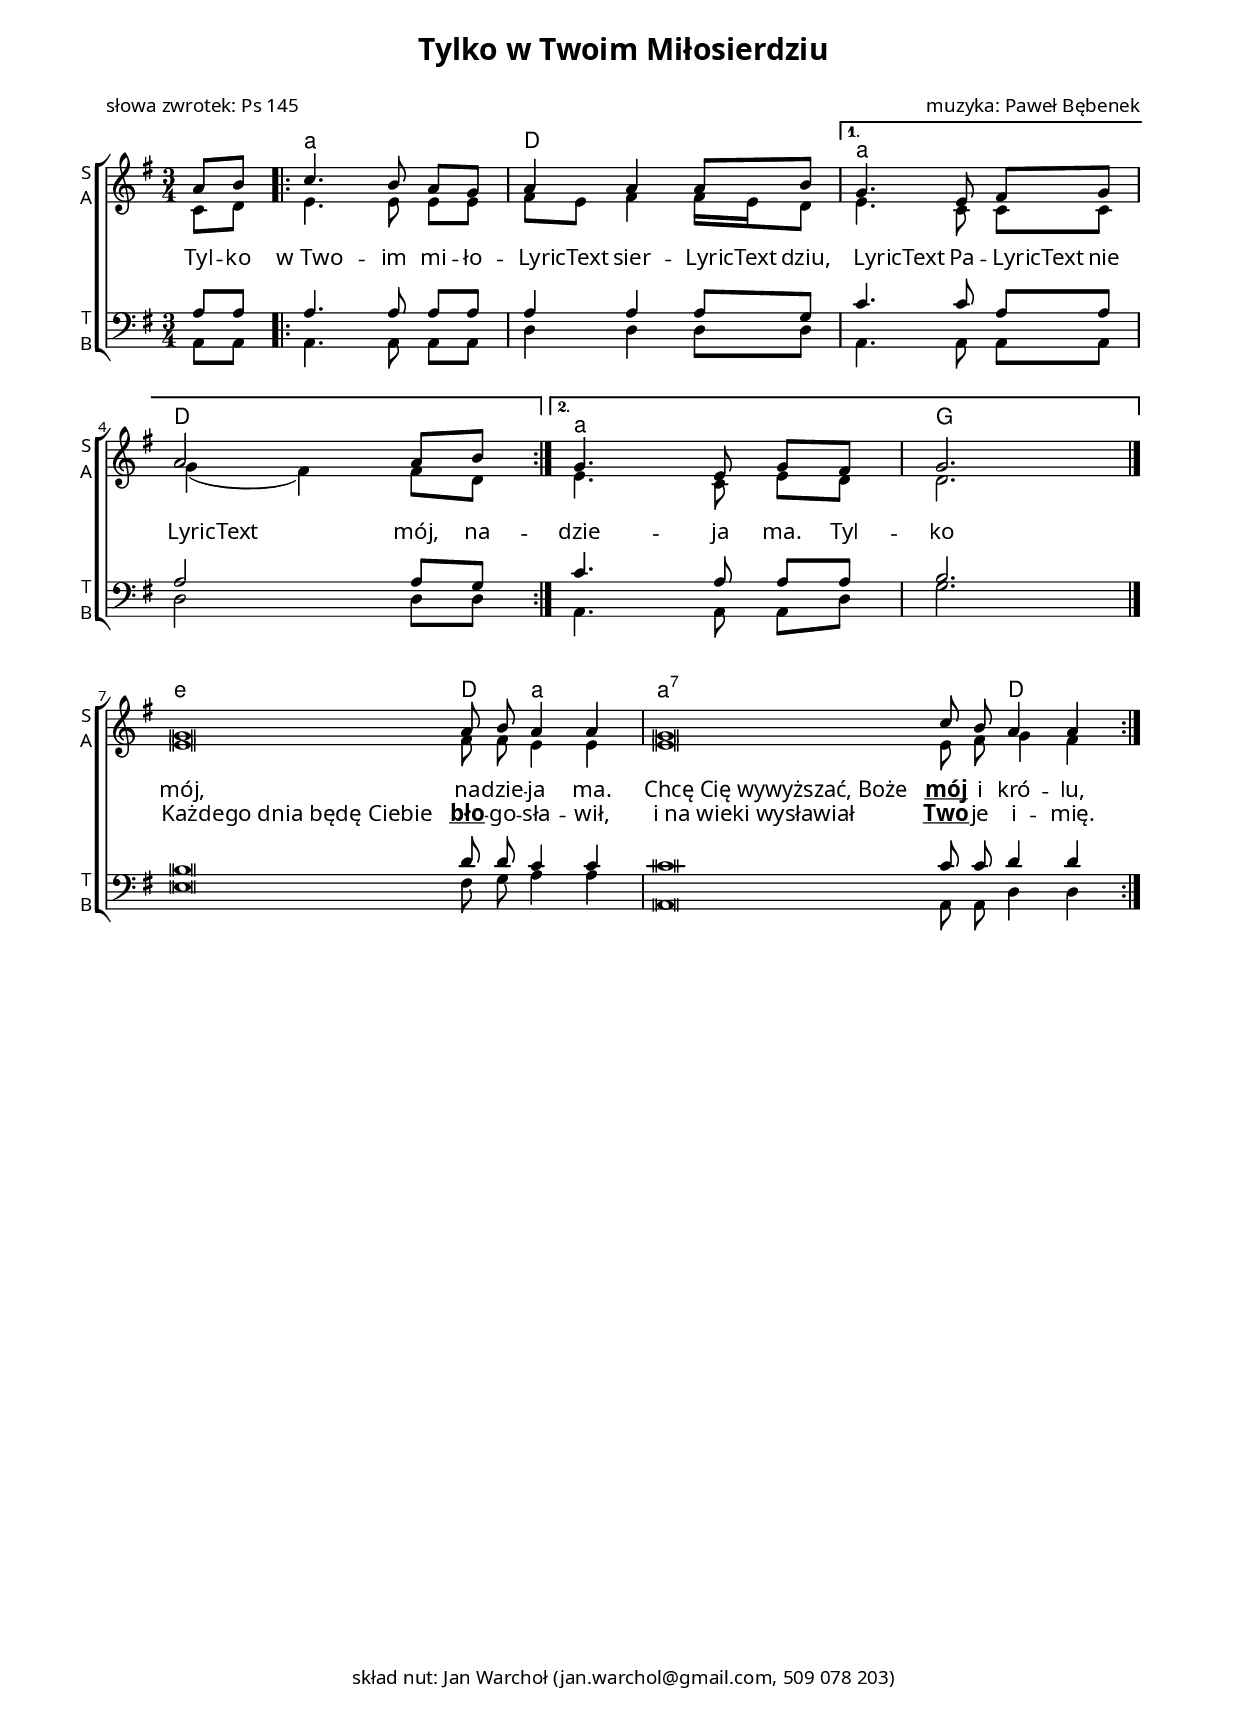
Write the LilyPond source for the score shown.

\version "2.17.16"
#(set-global-staff-size 16.5)

\header	{
  title = \markup \column { "Tylko w Twoim Miłosierdziu" " " }
  poet = "słowa zwrotek: Ps 145"
  composer = "muzyka: Paweł Bębenek"
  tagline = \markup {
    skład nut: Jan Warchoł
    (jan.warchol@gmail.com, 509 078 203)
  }
}

\paper {
  #(define fonts
     (make-pango-font-tree "Minion Pro"
       "Nimbus Sans"
       "Luxi Mono"
       (/ staff-height pt 20)))
  top-margin = 10 \mm
  left-margin = 18 \mm
  right-margin = 17 \mm
  markup-system-spacing #'basic-distance = #15
  system-system-spacing #'basic-distance = #15
}
%--------------------------------MELODY--------------------------------
sopranomelody = \relative f' {
  \key g \major
  \time 3/4
  \partial 4
  a8 b
  \repeat volta 2 {
    c4. b8 a g
    a4 a a8 b
  }
  \alternative {
    {
      g4. e8 fis g
      a2 a8 b
    }
    {
      g4. e8 g fis
      g2.
    }
  }
  \bar "|."
  \break
  \repeat volta 2 {
    \cadenzaOn
    g\breve a8 b a4 a
    \bar "|"
    g\breve c8 b a4 a
    \cadenzaOff
  }
}
altomelody = \relative f' {
  \key g \major
  \time 3/4
  \partial 4
  c8 d
  \repeat volta 2 {
    e4. e8 e e
    fis8 e fis4 fis16 e d8
  }
  \alternative {
    {
      e4. c8 c c
      g'4( fis) fis8 d
    }
    {
      e4. c8 e d
      d2.
    }
  }
  \bar "|."
  \break
  \repeat volta 2 {
    \cadenzaOn
    e\breve fis8 fis e4 e
    \bar "|"
    e\breve e8 fis g4 fis
    \cadenzaOff
  }
}
tenormelody = \relative f {
  \key g \major
  \time 3/4
  \partial 4
  a8 a
  \repeat volta 2 {
    a4. a8 a a
    a4 a a8 g
  }
  \alternative {
    {
      c4. c8 a a
      a2 a8 g
    }
    {
      c4. a8 a a
      b2.
    }
  }
  \bar "|."
  \break
  \repeat volta 2 {
    \cadenzaOn
    b\breve d8 d c4 c
    \bar "|"
    c\breve c8 c d4 d
    \cadenzaOff
  }
}
bassmelody = \relative f {
  \key g \major
  \time 3/4
  \partial 4
  a,8 a
  \repeat volta 2 {
    a4. a8 a a
    d4 d d8 d
  }
  \alternative {
    {
      a4. a8 a a
      d2 d8 d
    }
    {
      a4. a8 a d
      g2.
    }
  }
  \bar "|."
  \break
  \repeat volta 2 {
    \cadenzaOn
    e\breve fis8 g a4 a
    \bar "|"
    a,\breve a8 a d4 d
    \cadenzaOff
  }
}
akordy = \chordmode {
  \set chordNameLowercaseMinor = ##t
  s4
  a2.:m d
  \once \override ChordName #'Y-offset = #-1
  a:m d
  \once \override ChordName #'Y-offset = #-1
  a:m g
  \cadenzaOn
  e\breve:m d4 a2:m
  a\breve:m7 s4 d2
  \cadenzaOff
}
%--------------------------------LYRICS--------------------------------
bolden = {
  \once \override LyricText #'font-name = #"Minion Pro Bold"
}

text = \lyricmode {
  Tyl -- ko w_Two -- im mi -- ło -- \tweak #'X-offset #-0.8 LyricText sier --
  \tweak #'X-offset #-1 LyricText dziu,
  \tweak #'X-offset #-0.3 LyricText Pa --
  \tweak #'X-offset #-0.4 LyricText nie
  \tweak #'X-offset #-0.8 LyricText mój,
  na -- dzie -- ja ma. Tyl -- ko
  mój, na -- dzie -- ja ma.
  \once \override LyricSpace #'minimum-distance = #2
  \tweak #'X-offset #-1.5 \markup \scale #'(0.97 . 1) "Chcę Cię wywyższać, Boże"
  \bolden \markup \underline mój i kró -- lu,
  \once \override LyricSpace #'minimum-distance = #2
  \tweak #'X-offset #-0.5 \markup \scale #'(0.95 . 1) "i błogosławić imię Twe na zawsze"
  \bolden \markup \underline i na wie -- ki.
}
secondverse = \lyricmode {
  \repeat unfold 22 \skip4
  \once \override LyricSpace #'minimum-distance = #2
  \tweak #'X-offset #-1.5 "Każdego dnia będę Ciebie"
  \bolden \markup \underline bło -- go -- sła -- wił,
  \tweak #'X-offset #-0.5 "i na wieki wysławiał"
  \bolden \markup \underline Two -- je i -- mię.
}
%--------------------------------ALL-FILE VARIABLE--------------------------------

\score {
  \new ChoirStaff <<
    \new ChordNames { \germanChords \akordy }
    \new Staff = women \with {
      instrumentName = \markup \center-column { S A }
      shortInstrumentName = \markup \center-column { S A }
    } <<
      \clef treble
      \new Voice = soprano {
        \voiceOne
        \sopranomelody
      }
      \new Voice = alto {
        \voiceTwo
        \altomelody
      }
    >>
    \new Lyrics = sopranolyrics \with {
      \override VerticalAxisGroup #'staff-affinity = #CENTER
      \override VerticalAxisGroup #'nonstaff-relatedstaff-spacing #'padding = #1.5
    }
    \lyricsto soprano \text
    \new Lyrics = sopranolyrics \with {
    }
    \lyricsto soprano \secondverse

    \new Staff = men \with {
      instrumentName = \markup \center-column { T B }
      shortInstrumentName = \markup \center-column { T B }
    } <<
      \clef bass
      \new Voice = tenor {
        \voiceOne
        \tenormelody
      }
      \new Voice = bass {
        \voiceTwo
        \bassmelody
      }
    >>
  >>
  \layout {
    \override NoteHead #'style = #'altdefault
    indent = 0
    \override LyricText #'font-name = #"Minion Pro Medium"
    \override LyricText #'font-size = #1.5
    \set Timing.beamHalfMeasure = ##f
  }
}
